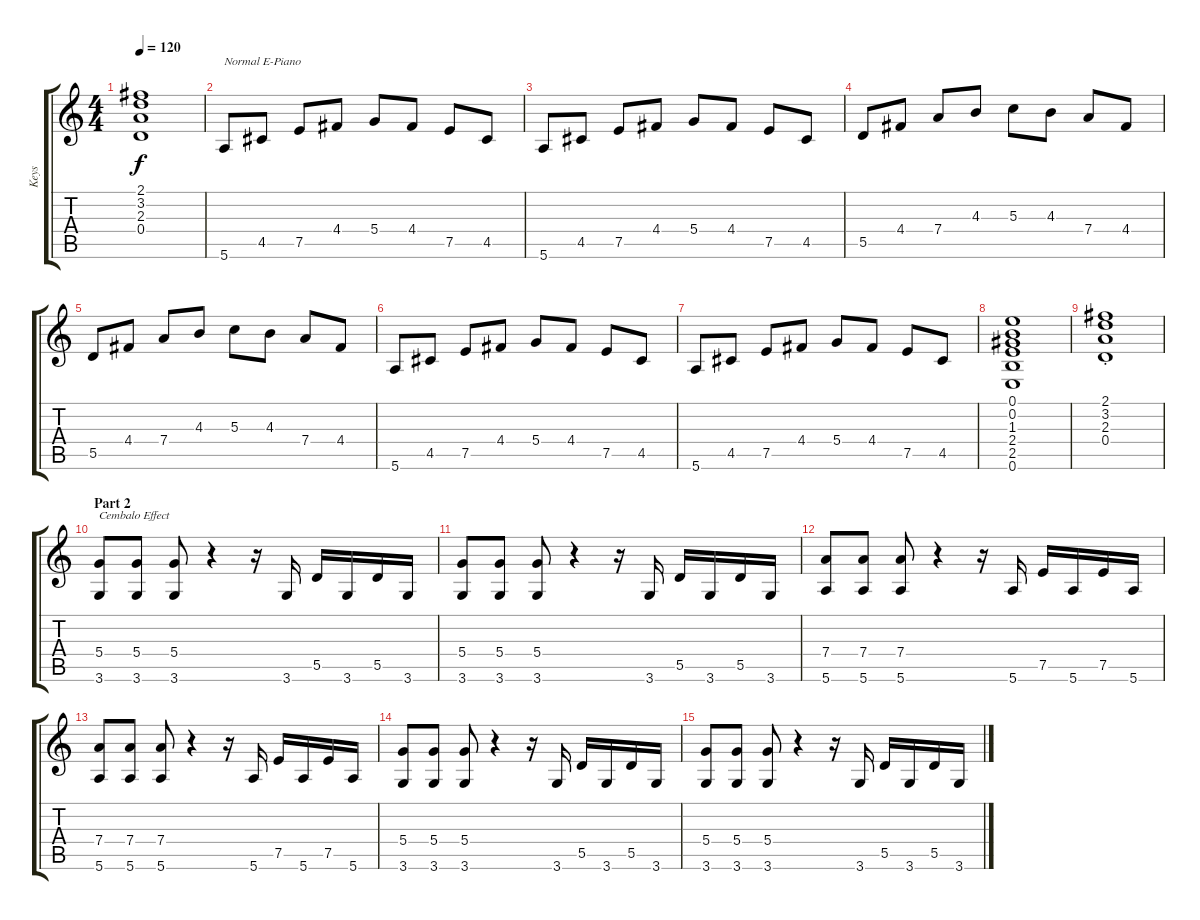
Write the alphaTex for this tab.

\track ("Keys" "Keys") {instrument overdrivenguitar}
\staff {score tabs}
\tuning (E4 B3 G3 D3 A2 E2) {hide}
\ts (4 4)
\tempo 120
\clef g2
\ks c
(2.1 3.2 2.3 0.4).1{dy f instrument electricgrandpiano} |
5.6.8{txt "Normal E-Piano" instrument electricgrandpiano} 4.5.8 7.5.8 4.4.8 5.4.8 4.4.8 7.5.8 4.5.8 |
5.6.8{instrument electricgrandpiano} 4.5.8 7.5.8 4.4.8 5.4.8 4.4.8 7.5.8 4.5.8 |
5.5.8{instrument electricgrandpiano} 4.4.8 7.4.8 4.3.8 5.3.8 4.3.8 7.4.8 4.4.8 |
5.5.8{instrument electricgrandpiano} 4.4.8 7.4.8 4.3.8 5.3.8 4.3.8 7.4.8 4.4.8 |
5.6.8{instrument electricgrandpiano} 4.5.8 7.5.8 4.4.8 5.4.8 4.4.8 7.5.8 4.5.8 |
5.6.8{instrument electricgrandpiano} 4.5.8 7.5.8 4.4.8 5.4.8 4.4.8 7.5.8 4.5.8 |
(0.1 0.2 1.3 2.4 2.5 0.6).1{instrument electricgrandpiano} |
(2.1{st} 3.2{st} 2.3{st} 0.4{st}).1{instrument electricgrandpiano} |
\section ("" "Part 2")
(5.4 3.6).8{txt "Cembalo Effect" instrument harpsichord} (5.4 3.6).8 (5.4 3.6).8 r.4 r.16 3.6.16 5.5.16 3.6.16 5.5.16 3.6.16 |
(5.4 3.6).8{instrument harpsichord} (5.4 3.6).8 (5.4 3.6).8 r.4 r.16 3.6.16 5.5.16 3.6.16 5.5.16 3.6.16 |
(7.4 5.6).8{instrument harpsichord} (7.4 5.6).8 (7.4 5.6).8 r.4 r.16 5.6.16 7.5.16 5.6.16 7.5.16 5.6.16 |
(7.4 5.6).8{instrument harpsichord} (7.4 5.6).8 (7.4 5.6).8 r.4 r.16 5.6.16 7.5.16 5.6.16 7.5.16 5.6.16 |
(5.4 3.6).8{instrument harpsichord} (5.4 3.6).8 (5.4 3.6).8 r.4 r.16 3.6.16 5.5.16 3.6.16 5.5.16 3.6.16 |
(5.4 3.6).8{instrument harpsichord} (5.4 3.6).8 (5.4 3.6).8 r.4 r.16 3.6.16 5.5.16 3.6.16 5.5.16 3.6.16
